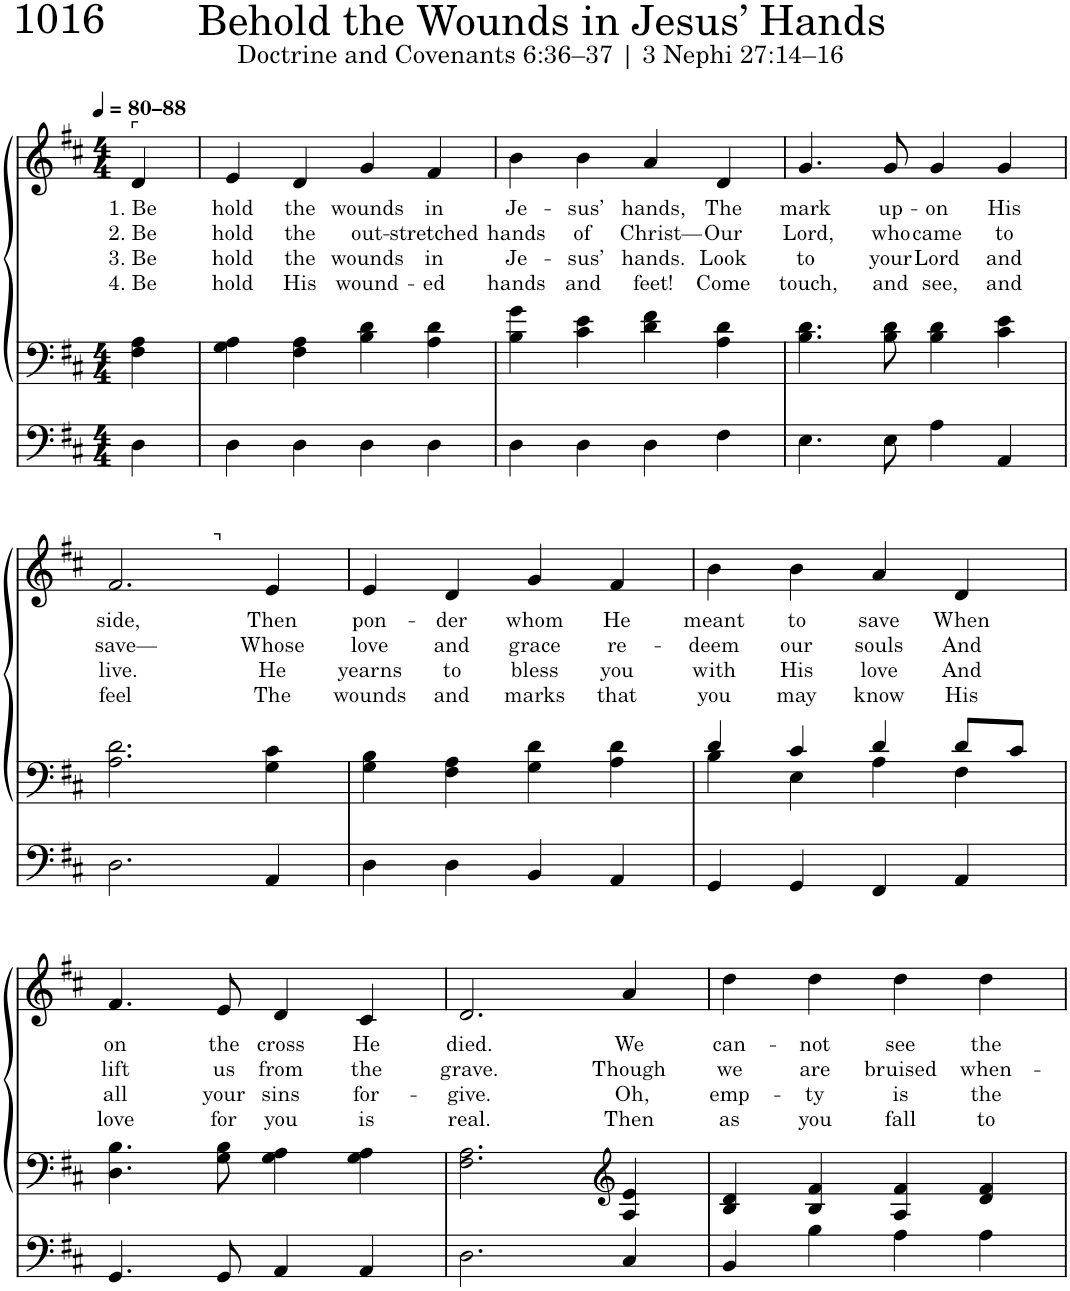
**kern	**kern	**kern	**text	**text	**text	**text
*part1	*part1	*part1	*part1	*part1	*part1	*part1
*staff3	*staff2	*staff1	*staff1	*staff1	*staff1	*staff1
*I"Organ	*	*	*	*	*	*
*I'Org.	*	*	*	*	*	*
*clefF4	*clefF4	*clefG2	*	*	*	*
*k[f#c#]	*k[f#c#]	*k[f#c#]	*	*	*	*
*M4/4	*M4/4	*M4/4	*	*	*	*
*MM80	*MM80	*MM80	*	*	*	*
=1	=1	=1	=1	=1	=1	=1
!	!	!LO:TX:a:t=⌜	!	!	!	!
!	!	!LO:TX:a:B:t=–88	!	!	!	!
!	!	!	!LO:LY:b	!LO:LY:b	!LO:LY:b	!LO:LY:b
4D\	4F#\ 4A\	4d/	1. Be	2. Be	3. Be	4. Be
=2	=2	=2	=2	=2	=2	=2
!	!	!	!LO:LY:b	!LO:LY:b	!LO:LY:b	!LO:LY:b
4D\	4G\ 4A\	4e/	-hold	-hold	-hold	-hold
!	!	!	!LO:LY:b	!LO:LY:b	!LO:LY:b	!LO:LY:b
4D\	4F#\ 4A\	4d/	the	the	the	His
!	!	!	!LO:LY:b	!LO:LY:b	!LO:LY:b	!LO:LY:b
4D\	4B\ 4d\	4g/	wounds	out-	wounds	wound-
!	!	!	!LO:LY:b	!LO:LY:b	!LO:LY:b	!LO:LY:b
4D\	4A\ 4d\	4f#/	in	-stretched	in	-ed
=3	=3	=3	=3	=3	=3	=3
!	!	!	!LO:LY:b	!LO:LY:b	!LO:LY:b	!LO:LY:b
4D\	4B\ 4g\	4b\	Je-	hands	Je-	hands
!	!	!	!LO:LY:b	!LO:LY:b	!LO:LY:b	!LO:LY:b
4D\	4c#\ 4e\	4b\	-sus’	of	-sus’	and
!	!	!	!LO:LY:b	!LO:LY:b	!LO:LY:b	!LO:LY:b
4D\	4d\ 4f#\	4a/	hands,	Christ—	hands.	feet!
!	!	!	!LO:LY:b	!LO:LY:b	!LO:LY:b	!LO:LY:b
4F#\	4A\ 4d\	4d/	The	Our	Look	Come
=4	=4	=4	=4	=4	=4	=4
!	!	!	!LO:LY:b	!LO:LY:b	!LO:LY:b	!LO:LY:b
4.E\	4.B\ 4.d\	4.g/	mark	Lord,	to	touch,
!	!	!	!LO:LY:b	!LO:LY:b	!LO:LY:b	!LO:LY:b
8E\	8B\ 8d\	8g/	up-	who	your	and
!	!	!	!LO:LY:b	!LO:LY:b	!LO:LY:b	!LO:LY:b
4A\	4B\ 4d\	4g/	-on	came	Lord	see,
!	!	!	!LO:LY:b	!LO:LY:b	!LO:LY:b	!LO:LY:b
4AA/	4c#\ 4e\	4g/	His	to	and	and
!!LO:LB:g=z
=5	=5	=5	=5	=5	=5	=5
!	!	!	!LO:LY:b	!LO:LY:b	!LO:LY:b	!LO:LY:b
*	*	*^	*	*	*	*
2.D\	2.A\ 2.d\	2.f#/	2ryy	side,	save—	live.	feel
!	!	!	!LO:TX:a:t=⌝	!	!	!	!
.	.	.	2ryy	.	.	.	.
!	!	!	!	!LO:LY:b	!LO:LY:b	!LO:LY:b	!LO:LY:b
4AA/	4G\ 4c#\	4e/	.	Then	Whose	He	The
=6	=6	=6	=6	=6	=6	=6	=6
!	!	!	!	!LO:LY:b	!LO:LY:b	!LO:LY:b	!LO:LY:b
*	*	*v	*v	*	*	*	*
4D\	4G\ 4B\	4e/	pon-	love	yearns	wounds
!	!	!	!LO:LY:b	!LO:LY:b	!LO:LY:b	!LO:LY:b
4D\	4F#\ 4A\	4d/	-der	and	to	and
!	!	!	!LO:LY:b	!LO:LY:b	!LO:LY:b	!LO:LY:b
4BB/	4G\ 4d\	4g/	whom	grace	bless	marks
!	!	!	!LO:LY:b	!LO:LY:b	!LO:LY:b	!LO:LY:b
4AA/	4A\ 4d\	4f#/	He	re-	you	that
=7	=7	=7	=7	=7	=7	=7
*	*^	*	*	*	*	*
!	!	!	!	!LO:LY:b	!LO:LY:b	!LO:LY:b	!LO:LY:b
4GG/	4d/	4B\	4b\	meant	-deem	with	you
!	!	!	!	!LO:LY:b	!LO:LY:b	!LO:LY:b	!LO:LY:b
4GG/	4c#/	4E\	4b\	to	our	His	may
!	!	!	!	!LO:LY:b	!LO:LY:b	!LO:LY:b	!LO:LY:b
4FF#/	4d/	4A\	4a/	save	souls	love	know
!	!	!	!	!LO:LY:b	!LO:LY:b	!LO:LY:b	!LO:LY:b
4AA/	8d/L	4F#\	4d/	When	And	And	His
.	8c#/J	.	.	.	.	.	.
*	*v	*v	*	*	*	*	*
!!LO:LB:g=z
=8	=8	=8	=8	=8	=8	=8
!	!	!	!LO:LY:b	!LO:LY:b	!LO:LY:b	!LO:LY:b
4.GG/	4.D\ 4.B\	4.f#/	on	lift	all	love
!	!	!	!LO:LY:b	!LO:LY:b	!LO:LY:b	!LO:LY:b
8GG/	8G\ 8B\	8e/	the	us	your	for
!	!	!	!LO:LY:b	!LO:LY:b	!LO:LY:b	!LO:LY:b
4AA/	4G\ 4A\	4d/	cross	from	sins	you
!	!	!	!LO:LY:b	!LO:LY:b	!LO:LY:b	!LO:LY:b
4AA/	4G\ 4A\	4c#/	He	the	for-	is
=9	=9	=9	=9	=9	=9	=9
!	!	!	!LO:LY:b	!LO:LY:b	!LO:LY:b	!LO:LY:b
2.D\	2.F#\ 2.A\	2.d/	died.	grave.	-give.	real.
*	*clefG2	*	*	*	*	*
!	!	!	!LO:LY:b	!LO:LY:b	!LO:LY:b	!LO:LY:b
4C#/	4A/ 4e/	4a/	We	Though	Oh,	Then
=10	=10	=10	=10	=10	=10	=10
!	!	!	!LO:LY:b	!LO:LY:b	!LO:LY:b	!LO:LY:b
4BB/	4B/ 4d/	4dd\	can-	we	emp-	as
!	!	!	!LO:LY:b	!LO:LY:b	!LO:LY:b	!LO:LY:b
4B\	4B/ 4f#/	4dd\	-not	are	-ty	you
!	!	!	!LO:LY:b	!LO:LY:b	!LO:LY:b	!LO:LY:b
4A\	4A/ 4f#/	4dd\	see	bruised	is	fall
!	!	!	!LO:LY:b	!LO:LY:b	!LO:LY:b	!LO:LY:b
4A\	4d/ 4f#/	4dd\	the	when-	the	to
=	=	=	=	=	=	=
*-	*-	*-	*-	*-	*-	*-
